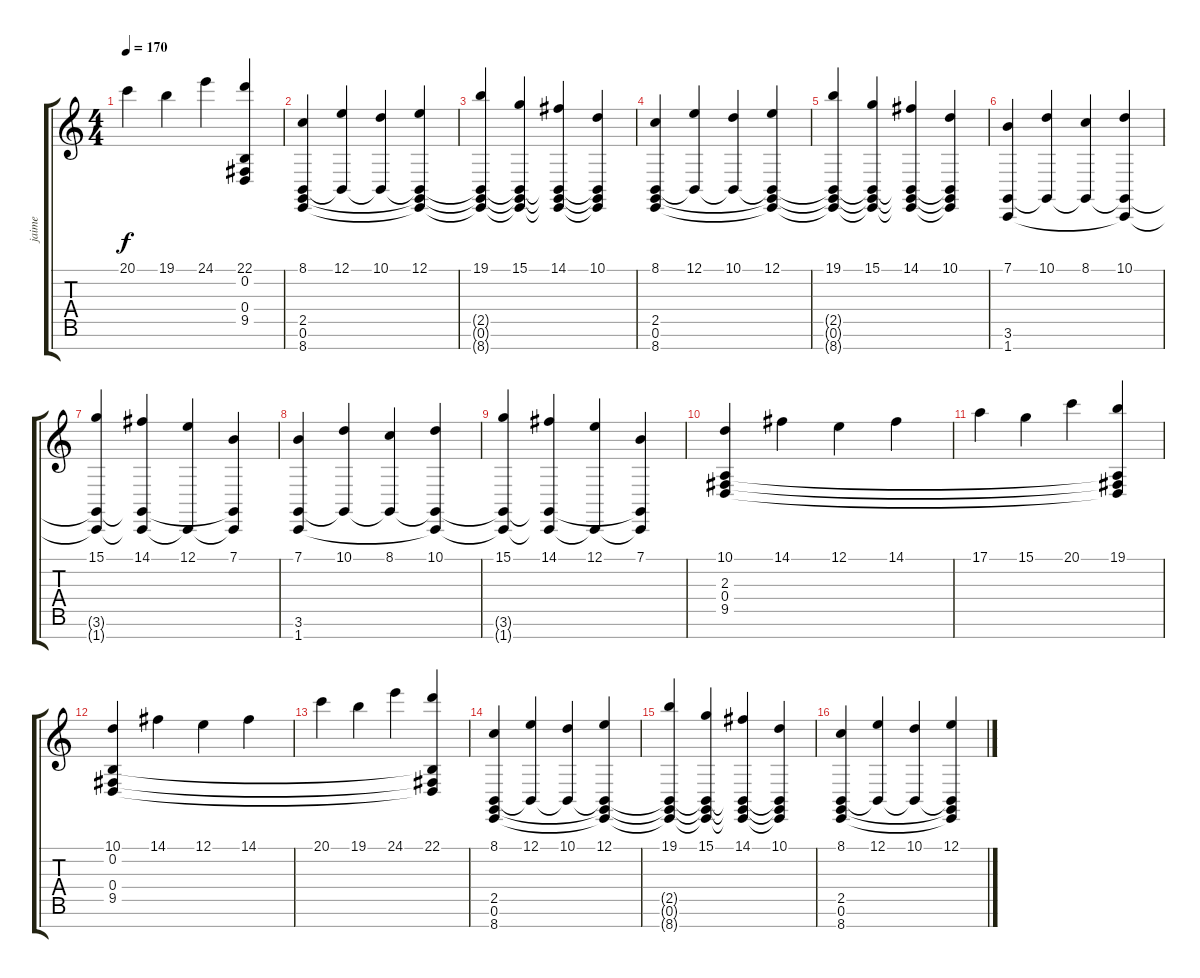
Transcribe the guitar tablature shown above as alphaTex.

\track ("jaime" "jaime") {instrument acousticgrandpiano}
\staff {score tabs}
\tuning (E4 B3 G3 D3 A2 E2 B1) {hide}
\ts (4 4)
\tempo 170
\clef g2
\ks c
20.1.4{dy f} 19.1.4 24.1.4 (22.1 0.2{t} 0.4{t} 9.5{t}).4 |
(8.1 2.5 0.6 8.7).4 (12.1 2.5{t}).4 (10.1 2.5{t}).4 (12.1 2.5{t} 0.6{t} 8.7{t}).4 |
(19.1 2.5{t} 0.6{t} 8.7{t}).4 (15.1 2.5{t} 0.6{t} 8.7{t}).4 (14.1 2.5{t} 0.6{t} 8.7{t}).4 (10.1 2.5{t} 0.6{t} 8.7{t}).4 |
(8.1 2.5 0.6 8.7).4 (12.1 2.5{t}).4 (10.1 2.5{t}).4 (12.1 2.5{t} 0.6{t} 8.7{t}).4 |
(19.1 2.5{t} 0.6{t} 8.7{t}).4 (15.1 2.5{t} 0.6{t} 8.7{t}).4 (14.1 2.5{t} 0.6{t} 8.7{t}).4 (10.1 2.5{t} 0.6{t} 8.7{t}).4 |
(7.1 3.6 1.7).4 (10.1 3.6{t}).4 (8.1 3.6{t}).4 (10.1 3.6{t} 1.7{t}).4 |
(15.1 3.6{t} 1.7{t}).4 (14.1 3.6{t} 1.7{t}).4 (12.1 1.7{t}).4 (7.1 3.6{t} 1.7{t}).4 |
(7.1 3.6 1.7).4 (10.1 3.6{t}).4 (8.1 3.6{t}).4 (10.1 3.6{t} 1.7{t}).4 |
(15.1 3.6{t} 1.7{t}).4 (14.1 3.6{t} 1.7{t}).4 (12.1 1.7{t}).4 (7.1 3.6{t} 1.7{t}).4 |
(10.1 2.3 0.4 9.5).4 14.1.4 12.1.4 14.1.4 |
17.1.4 15.1.4 20.1.4 (19.1 2.3{t} 0.4{t} 9.5{t}).4 |
(10.1 0.2 0.4 9.5).4 14.1.4 12.1.4 14.1.4 |
20.1.4 19.1.4 24.1.4 (22.1 0.2{t} 0.4{t} 9.5{t}).4 |
(8.1 2.5 0.6 8.7).4 (12.1 2.5{t}).4 (10.1 2.5{t}).4 (12.1 2.5{t} 0.6{t} 8.7{t}).4 |
(19.1 2.5{t} 0.6{t} 8.7{t}).4 (15.1 2.5{t} 0.6{t} 8.7{t}).4 (14.1 2.5{t} 0.6{t} 8.7{t}).4 (10.1 2.5{t} 0.6{t} 8.7{t}).4 |
(8.1 2.5 0.6 8.7).4 (12.1 2.5{t}).4 (10.1 2.5{t}).4 (12.1 2.5{t} 0.6{t} 8.7{t}).4
